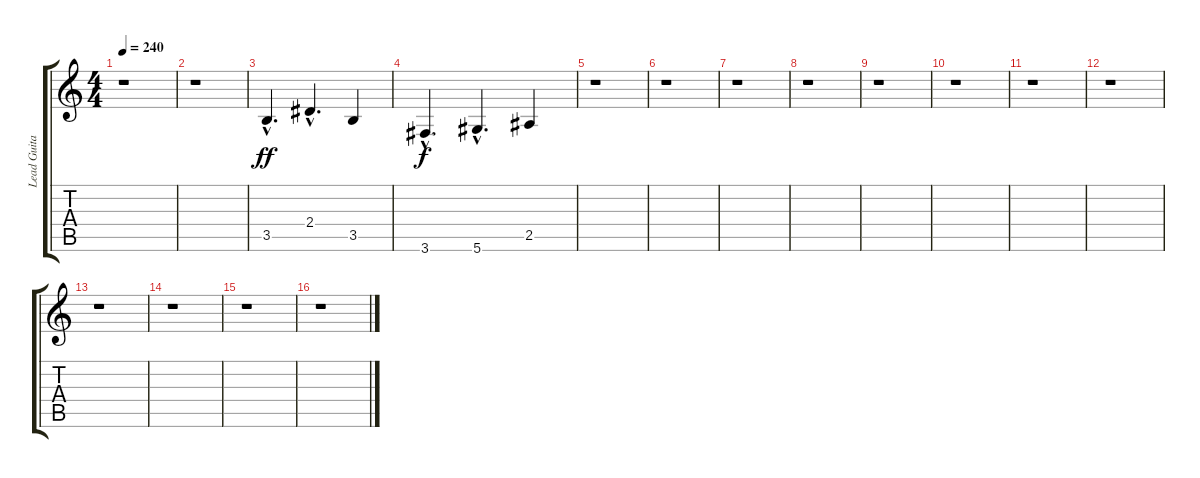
\track ("Lead Guitar" "Lead Guita") {instrument overdrivenguitar}
\staff {score tabs}
\tuning (Eb4 Bb3 Gb3 Db3 Ab2 Eb2) {hide}
\ts (4 4)
\tempo 240
\clef g2
\ks c
r.1{dy f} |
r.1 |
3.5{hac}.4{d dy ff} 2.4{hac}.4{d} 3.5.4 |
3.6{hac}.4{d dy f} 5.6{hac}.4{d} 2.5.4 |
r.1 |
r.1 |
r.1 |
r.1 |
r.1 |
r.1 |
r.1 |
r.1 |
r.1 |
r.1 |
r.1 |
r.1
